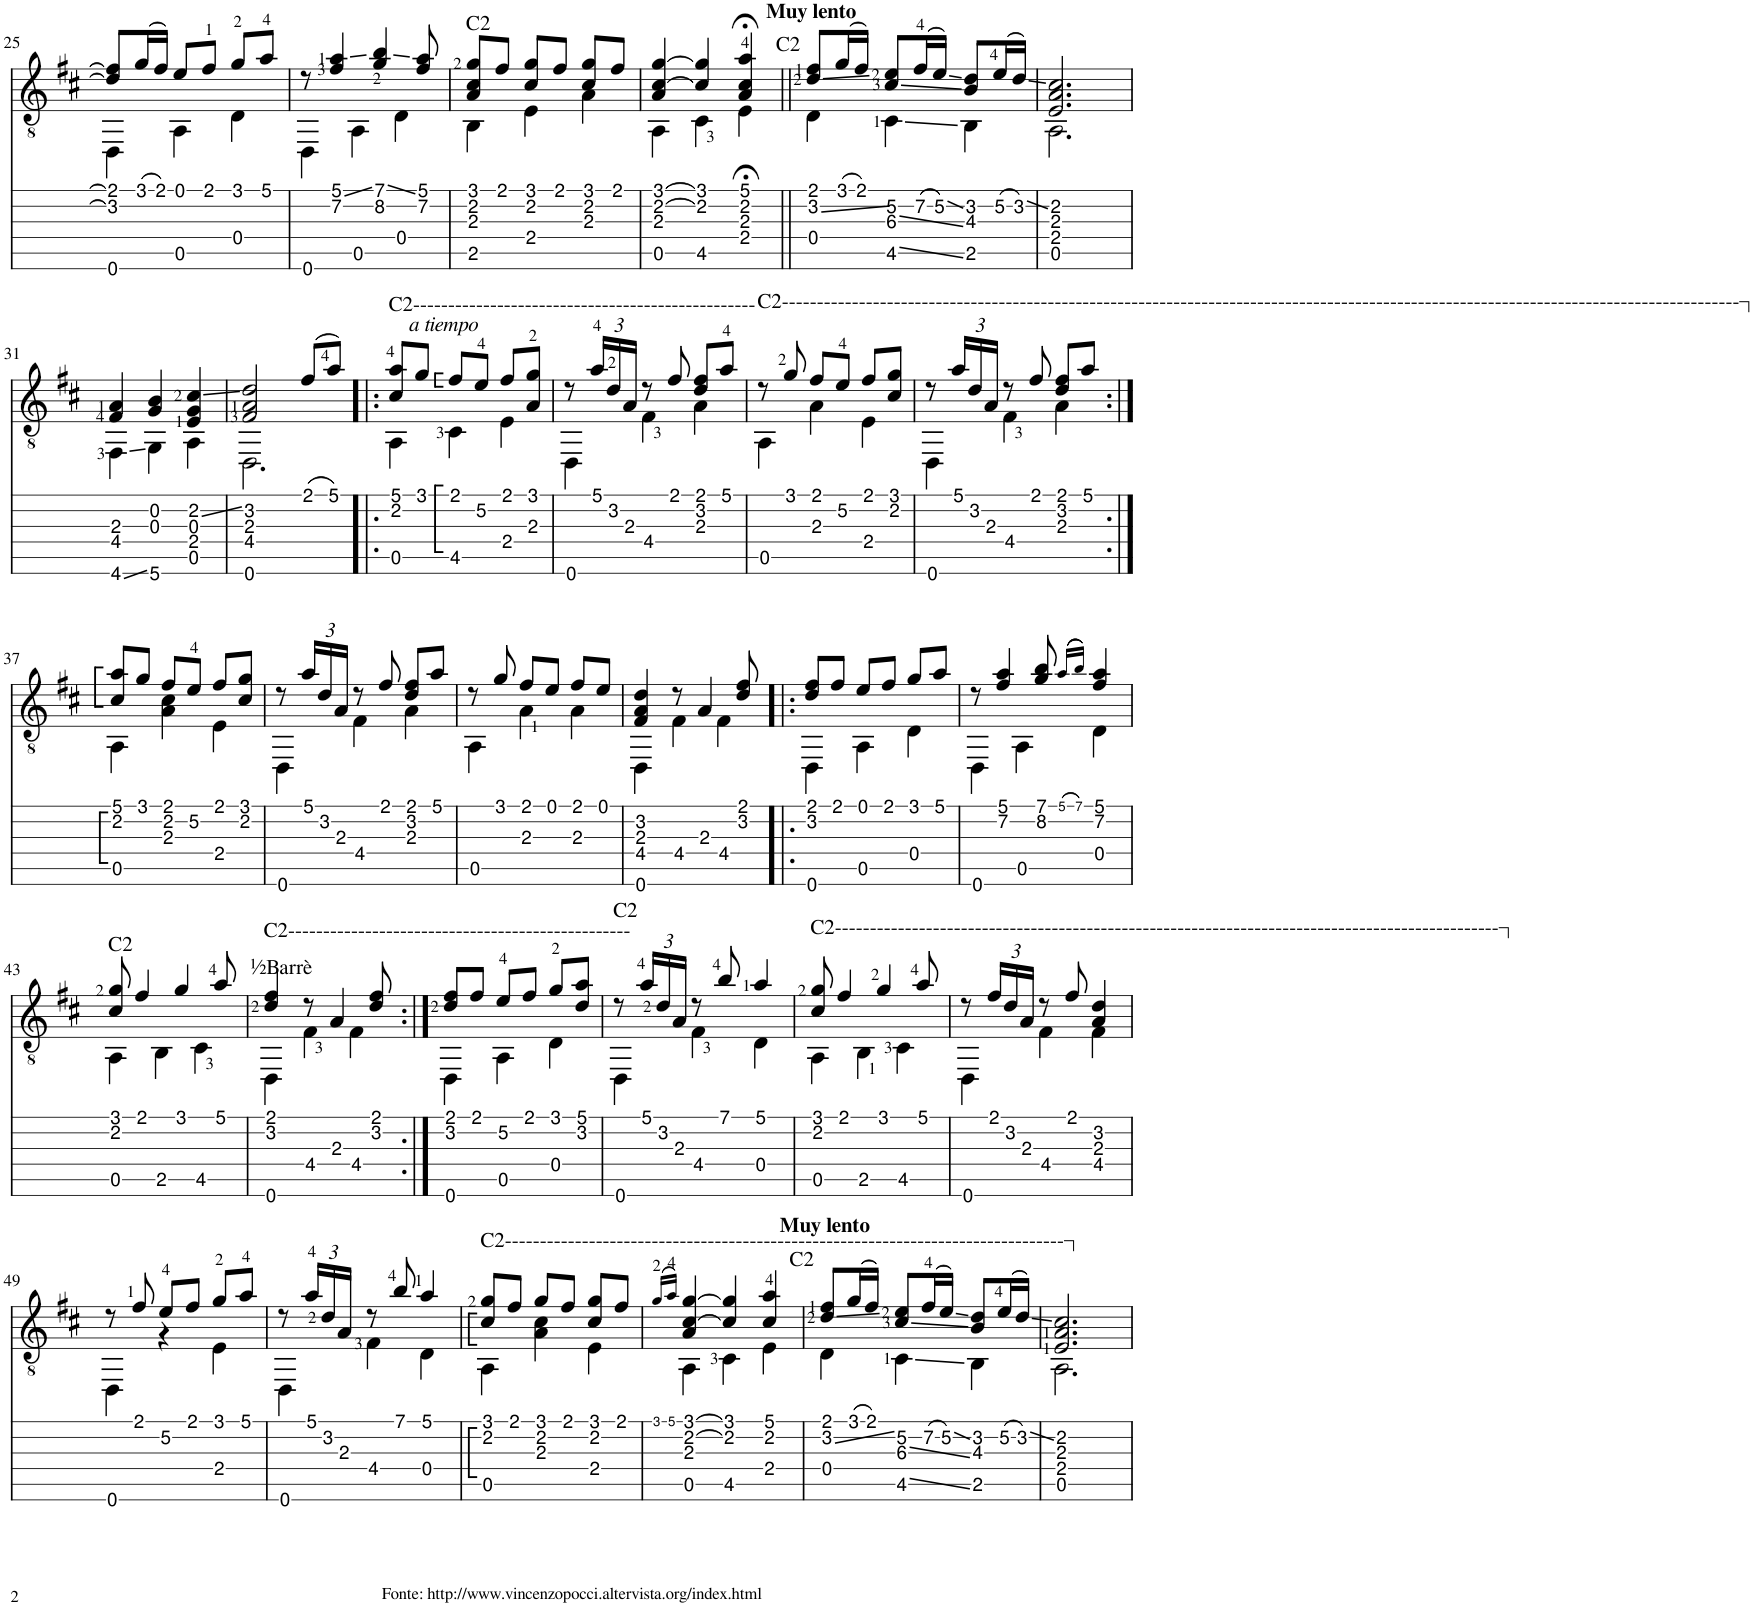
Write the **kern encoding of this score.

**kern	**kern
*part1	*part1
*staff2	*staff1
*I"Guitar	*
*I'Guit.	*
!!LO:PB:g=z
*	*clefGv2
*k[f#c#]	*k[f#c#]
*M3/4	*M3/4
=25	=25
*^	*^
8d]\ 8f#]\L	4DD	8d/] 8f#/]L	4DD\
16gL	.	(16g/L	.
16f#JJ	.	16f#/JJ)	.
8eL	4AA	8e/L	4AA\
8f#J	.	8f#/J	.
8gL	4D	8g/L	4D\
8aJ	.	8a/J	.
=26	=26	=26	=26
8r	4DD	8r	4DD\
4f# 4a	.	4f#/ 4a/	.
.	4AA	.	4AA\
4g 4b	.	4g/ 4b/	.
.	4D	.	4D\
8f# 8a	.	8f#/ 8a/	.
=27	=27	=27	=27
!	!	!LO:TX:a:t=C2	!
8A\ 8c#\ 8g\L	4BB	8A/ 8c#/ 8g/L	4BB\
8f#J	.	8f#/J	.
8c#\ 8g\L	4E	8c#/ 8g/L	4E\
8f#J	.	8f#/J	.
8c#\ 8g\L	4A	8c#/ 8g/L	4A\
8f#J	.	8f#/J	.
=28	=28	=28	=28
4A [4c# [4g	4AA	4A/ [4c#/ [4g/	4AA\
4c#] 4g]	4C#	4c#/] 4g/]	4C#\
4A;< 4c#;< 4a;<	4E	4A/;< 4c#/;< 4a/;<	4E\
=29||	=29||	=29||	=29||
!	!	!LO:TX:a:B:t=Muy lento	!
!	!	!LO:TX:a:t=C2	!
8d\ 8f#\L	4D	8d/ 8f#/L	4D\
16gL	.	(16g/L	.
16f#JJ	.	16f#/JJ)	.
8c#\ 8e\L	4C#	8c#/ 8e/L	4C#\
16f#L	.	(16f#/L	.
16eJJ	.	16e/JJ)	.
8B\ 8d\L	4BB	8B/ 8d/L	4BB\
16eL	.	(16e/L	.
16dJJ	.	16d/JJ)	.
=30	=30	=30	=30
2.E 2.A 2.c#	2.AA	2.E/ 2.A/ 2.c#/	2.AA\
!!LO:LB:g=z	!!
=31	=31	=31	=31
4F# 4A	4FF#	4F#/ 4A/	4FF#\
4G 4B	4GG	4G/ 4B/	4GG\
4E 4G 4c#	4AA	4E/ 4G/ 4c#/	4AA\
=32	=32	=32	=32
2F# 2A 2d	2.DD	2F#/ 2A/ 2d/	2.DD\
8f#L	.	(8f#/L	.
8aJ	.	8a/J)	.
=33!|:	=33!|:	=33!|:	=33!|:
!	!	!LO:TX:a:i:t=a tiempo	!
!	!	!LO:TX:a:t=C2-------------------------------------------------	!
8c#\ 8a\L	4AA	8c#/ 8a/L	4AA\
8gJ	.	8g/J	.
8f#L	4C#	8f#/L	4C#\
8eJ	.	8e/J	.
8f#L	4E	8f#/L	4E\
8A\ 8g\J	.	8A/ 8g/J	.
=34	=34	=34	=34
8r	4DD	8r	4DD\
*Xbrackettup	*	*Xbrackettup	*
24aLL	.	24a/LL	.
24d	.	24d/	.
24AJJ	.	24A/JJ	.
8r	4F#	8r	4F#\
8f#	.	8f#/	.
8d\ 8f#\L	4A	8d/ 8f#/L	4A\
8aJ	.	8a/J	.
=35	=35	=35	=35
!	!	!LO:TX:a:t=C2-----------------------------------------------------------------------------------------------------------------------------------------┐	!
8r	4AA	8r	4AA\
8g	.	8g/	.
8f#L	4A	8f#/L	4A\
8eJ	.	8e/J	.
8f#L	4E	8f#/L	4E\
8c#\ 8g\J	.	8c#/ 8g/J	.
=36	=36	=36	=36
8r	4DD	8r	4DD\
24aLL	.	24a/LL	.
24d	.	24d/	.
24AJJ	.	24A/JJ	.
8r	4F#	8r	4F#\
8f#	.	8f#/	.
8d\ 8f#\L	4A	8d/ 8f#/L	4A\
8aJ	.	8a/J	.
!!LO:LB:g=z	!!
=37:|!	=37:|!	=37:|!	=37:|!
8c#\ 8a\L	4AA	8c#/ 8a/L	4AA\
8gJ	.	8g/J	.
8f#L	4A 4c#	8f#/L	4A\ 4c#\
8eJ	.	8e/J	.
8f#L	4E	8f#/L	4E\
8c#\ 8g\J	.	8c#/ 8g/J	.
=38	=38	=38	=38
8r	4DD	8r	4DD\
24aLL	.	24a/LL	.
24d	.	24d/	.
24AJJ	.	24A/JJ	.
8r	4F#	8r	4F#\
8f#	.	8f#/	.
8d\ 8f#\L	4A	8d/ 8f#/L	4A\
8aJ	.	8a/J	.
=39	=39	=39	=39
8r	4AA	8r	4AA\
8g	.	8g/	.
8f#L	4A	8f#/L	4A\
8eJ	.	8e/J	.
8f#L	4A	8f#/L	4A\
8eJ	.	8e/J	.
=40	=40	=40	=40
4F# 4A 4d	4DD	4F#/ 4A/ 4d/	4DD\
8r	4F#	8r	4F#\
4A	.	4A/	.
.	4F#	.	4F#\
8d 8f#	.	8d/ 8f#/	.
=41!|:	=41!|:	=41!|:	=41!|:
8d\ 8f#\L	4DD	8d/ 8f#/L	4DD\
8f#J	.	8f#/J	.
8eL	4AA	8e/L	4AA\
8f#J	.	8f#/J	.
8gL	4D	8g/L	4D\
8aJ	.	8a/J	.
=42	=42	=42	=42
8r	4DD	8r	4DD\
4f# 4a	.	4f#/ 4a/	.
.	4AA	.	4AA\
8g 8b	.	8g/ 8b/	.
qa	.	((16qa/LL	.
qb	.	16qb/JJ))	.
4f# 4a	4D	4f#/ 4a/	4D\
!!LO:LB:g=z	!!
=43	=43	=43	=43
!	!	!LO:TX:a:t=C2	!
8c# 8g	4AA	8c#/ 8g/	4AA\
4f#	.	4f#/	.
.	4BB	.	4BB\
4g	.	4g/	.
.	4C#	.	4C#\
8a	.	8a/	.
=44	=44	=44	=44
!	!	!LO:TX:a:t=C2-------------------------------------------------	!
!	!	!LO:TX:a:t=½Barrè	!
4d 4f#	4DD	4d/ 4f#/	4DD\
8r	4F#	8r	4F#\
4A	.	4A/	.
.	4F#	.	4F#\
8d 8f#	.	8d/ 8f#/	.
=45:|!	=45:|!	=45:|!	=45:|!
8d\ 8f#\L	4DD	8d/ 8f#/L	4DD\
8f#J	.	8f#/J	.
8eL	4AA	8e/L	4AA\
8f#J	.	8f#/J	.
8gL	4D	8g/L	4D\
8d\ 8a\J	.	8d/ 8a/J	.
=46	=46	=46	=46
!	!	!LO:TX:a:t=C2	!
8r	4DD	8r	4DD\
24aLL	.	24a/LL	.
24d	.	24d/	.
24AJJ	.	24A/JJ	.
8r	4F#	8r	4F#\
8b	.	8b/	.
4a	4D	4a/	4D\
=47	=47	=47	=47
!	!	!LO:TX:a:t=C2-----------------------------------------------------------------------------------------------┐	!
8c# 8g	4AA	8c#/ 8g/	4AA\
4f#	.	4f#/	.
.	4BB	.	4BB\
4g	.	4g/	.
.	4C#	.	4C#\
8a	.	8a/	.
=48	=48	=48	=48
8r	4DD	8r	4DD\
24f#LL	.	24f#/LL	.
24d	.	24d/	.
24AJJ	.	24A/JJ	.
8r	4F#	8r	4F#\
8f#	.	8f#/	.
4A 4d	4F#	4A/ 4d/	4F#\
!!LO:LB:g=z	!!
=49	=49	=49	=49
8r	4DD	8r	4DD\
8f#	.	8f#/	.
8eL	4r	8e/L	4r
8f#J	.	8f#/J	.
8gL	4E	8g/L	4E\
8aJ	.	8a/J	.
=50	=50	=50	=50
8r	4DD	8r	4DD\
24aLL	.	24a/LL	.
24d	.	24d/	.
24AJJ	.	24A/JJ	.
8r	4F#	8r	4F#\
8b	.	8b/	.
4a	4D	4a/	4D\
=51	=51	=51	=51
!	!	!LO:TX:a:t=C2--------------------------------------------------------------------------------┐	!
8c#\ 8g\L	4AA	8c#/ 8g/L	4AA\
8f#J	.	8f#/J	.
8gL	4A 4c#	8g/L	4A\ 4c#\
8f#J	.	8f#/J	.
8c#\ 8g\L	4E	8c#/ 8g/L	4E\
8f#J	.	8f#/J	.
=52	=52	=52	=52
qg	.	(16qg/LL	.
qa	.	16qa/JJ)	.
4A [4c# [4g	4AA	4A/ [4c#/ [4g/	4AA\
4c#] 4g]	4C#	4c#/] 4g/]	4C#\
4c# 4a	4E	4c#/ 4a/	4E\
=53	=53	=53	=53
!	!	!LO:TX:a:B:t=Muy lento	!
!	!	!LO:TX:a:t=C2	!
8d\ 8f#\L	4D	8d/ 8f#/L	4D\
16gL	.	(16g/L	.
16f#JJ	.	16f#/JJ)	.
8c#\ 8e\L	4C#	8c#/ 8e/L	4C#\
16f#L	.	(16f#/L	.
16eJJ	.	16e/JJ)	.
8B\ 8d\L	4BB	8B/ 8d/L	4BB\
16eL	.	(16e/L	.
16dJJ	.	16d/JJ)	.
=54	=54	=54	=54
2.E 2.A 2.c#	2.AA	2.E/ 2.A/ 2.c#/	2.AA\
*v	*v	*	*
*	*v	*v
=	=
*-	*-
